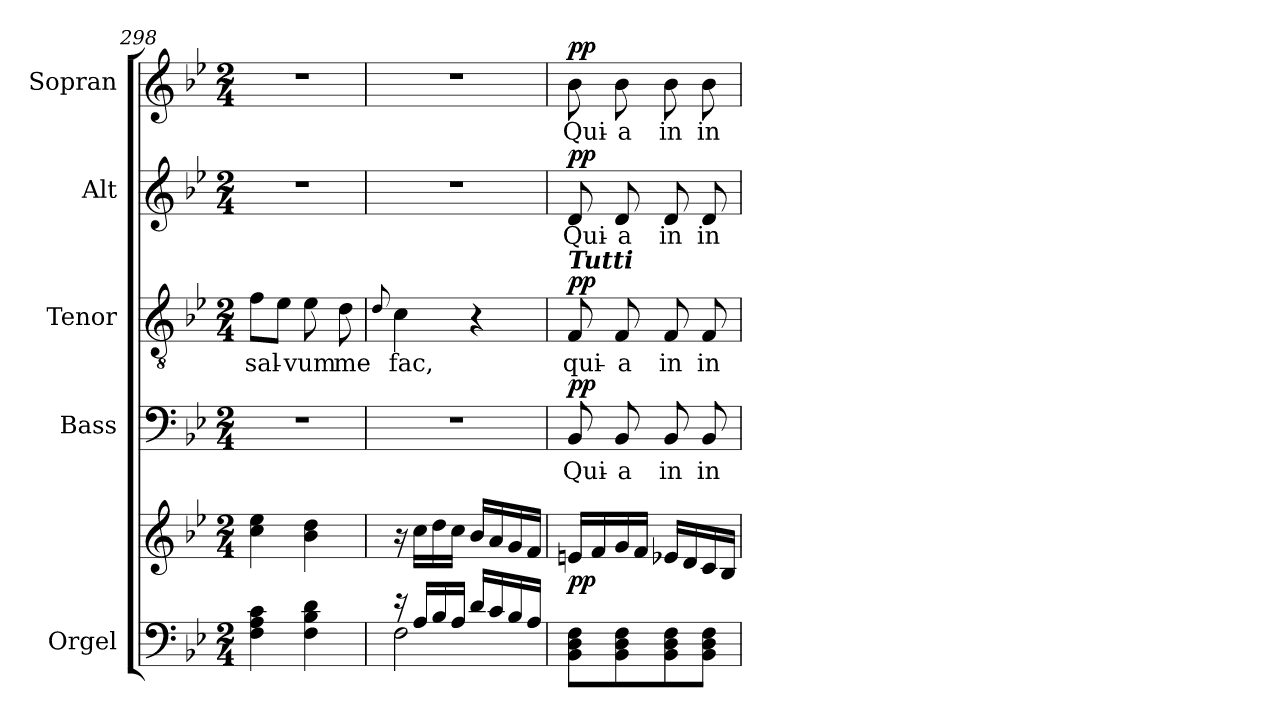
**kern	**kern	**dynam	**kern	**text	**dynam	**kern	**text	**dynam	**kern	**text	**dynam	**kern	**text	**dynam
*part5	*part5	*part5	*part4	*part4	*part4	*part3	*part3	*part3	*part2	*part2	*part2	*part1	*part1	*part1
*staff6	*staff5	*staff5/6	*staff4	*staff4	*staff4	*staff3	*staff3	*staff3	*staff2	*staff2	*staff2	*staff1	*staff1	*staff1
*I"Orgel	*	*	*I"Bass	*	*	*I"Tenor	*	*	*I"Alt	*	*	*I"Sopran	*	*
*I'Org.	*	*	*I'B.	*	*	*I'T.	*	*	*I'A.	*	*	*I'S.	*	*
*clefF4	*clefG2	*	*clefF4	*	*	*clefGv2	*	*	*clefG2	*	*	*clefG2	*	*
*k[b-e-]	*k[b-e-]	*	*k[b-e-]	*	*	*k[b-e-]	*	*	*k[b-e-]	*	*	*k[b-e-]	*	*
*B-:	*B-:	*	*B-:	*	*	*B-:	*	*	*B-:	*	*	*B-:	*	*
*M2/4	*M2/4	*	*M2/4	*	*	*M2/4	*	*	*M2/4	*	*	*M2/4	*	*
=298	=298	=298	=298	=298	=298	=298	=298	=298	=298	=298	=298	=298	=298	=298
!	!	!	!	!	!	!	!LO:LY:b	!	!	!	!	!	!	!
4F\ 4A\ 4c\	4cc\ 4ee-\	.	2r	.	.	8f\L	sal-	.	2r	.	.	2r	.	.
.	.	.	.	.	.	8e-\J	.	.	.	.	.	.	.	.
!	!	!	!	!	!	!	!LO:LY:b	!	!	!	!	!	!	!
4F\ 4B-\ 4d\	4b-\ 4dd\	.	.	.	.	8e-\	-vum	.	.	.	.	.	.	.
!	!	!	!	!	!	!	!LO:LY:b	!	!	!	!	!	!	!
.	.	.	.	.	.	8d\	me	.	.	.	.	.	.	.
!!LO:LB:g=z
=299	=299	=299	=299	=299	=299	=299	=299	=299	=299	=299	=299	=299	=299	=299
.	.	.	.	.	.	8qqd/	.	.	.	.	.	.	.	.
*^	*	*	*	*	*	*	*	*	*	*	*	*	*	*
!	!	!	!	!	!	!	!	!LO:LY:b	!	!	!	!	!	!	!
16re	2F\	16r	.	2r	.	.	4c\	fac,	.	2r	.	.	2r	.	.
16A/LL	.	16cc\LL	.	.	.	.	.	.	.	.	.	.	.	.	.
16B-/	.	16dd\	.	.	.	.	.	.	.	.	.	.	.	.	.
16A/JJ	.	16cc\JJ	.	.	.	.	.	.	.	.	.	.	.	.	.
16d/LL	.	16b-/LL	.	.	.	.	4r	.	.	.	.	.	.	.	.
16c/	.	16a/	.	.	.	.	.	.	.	.	.	.	.	.	.
16B-/	.	16g/	.	.	.	.	.	.	.	.	.	.	.	.	.
16A/JJ	.	16f/JJ	.	.	.	.	.	.	.	.	.	.	.	.	.
*v	*v	*	*	*	*	*	*	*	*	*	*	*	*	*	*
=300	=300	=300	=300	=300	=300	=300	=300	=300	=300	=300	=300	=300	=300	=300
!	!	!	!	!	!	!LO:TX:a:Bi:t=Tutti	!	!	!	!	!	!	!	!
!	!	!LO:DY:b	!	!LO:LY:b	!LO:DY:a	!	!LO:LY:b	!LO:DY:a	!	!LO:LY:b	!LO:DY:a	!	!LO:LY:b	!LO:DY:a
8BB-\ 8D\ 8F\L	16en/LL	pp	8BB-/	Qui-	pp	8F/	qui-	pp	8d/	Qui-	pp	8b-\	Qui-	pp
.	16f/	.	.	.	.	.	.	.	.	.	.	.	.	.
!	!	!	!	!LO:LY:b	!	!	!LO:LY:b	!	!	!LO:LY:b	!	!	!LO:LY:b	!
8BB-\ 8D\ 8F\	16g/	.	8BB-/	-a	.	8F/	-a	.	8d/	-a	.	8b-\	-a	.
.	16f/JJ	.	.	.	.	.	.	.	.	.	.	.	.	.
!	!	!	!	!LO:LY:b	!	!	!LO:LY:b	!	!	!LO:LY:b	!	!	!LO:LY:b	!
8BB-\ 8D\ 8F\	16e-X/LL	.	8BB-/	in	.	8F/	in	.	8d/	in	.	8b-\	in	.
.	16d/	.	.	.	.	.	.	.	.	.	.	.	.	.
!	!	!	!	!LO:LY:b	!	!	!LO:LY:b	!	!	!LO:LY:b	!	!	!LO:LY:b	!
8BB-\ 8D\ 8F\J	16c/	.	8BB-/	in-	.	8F/	in-	.	8d/	in-	.	8b-\	in-	.
.	16B-/JJ	.	.	.	.	.	.	.	.	.	.	.	.	.
=	=	=	=	=	=	=	=	=	=	=	=	=	=	=
*-	*-	*-	*-	*-	*-	*-	*-	*-	*-	*-	*-	*-	*-	*-
